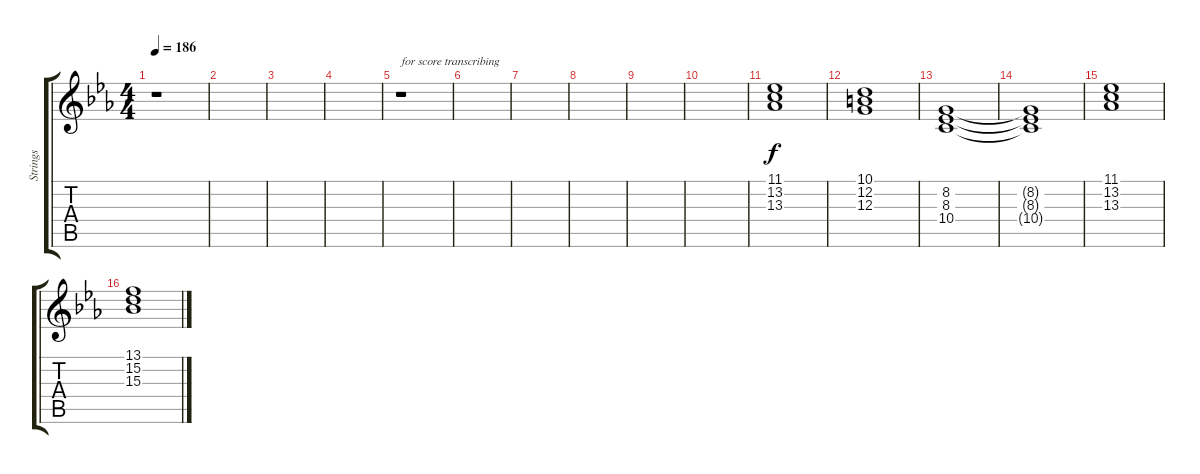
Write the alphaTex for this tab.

\track ("Strings" "Strings") {instrument stringensemble1}
\staff {score tabs}
\tuning (E4 B3 G3 D3 A2 E2) {hide}
\ts (4 4)
\tempo 186
\clef g2
\ks eb
r.1{txt "" dy f instrument stringensemble1} |
|
|
|
r.1{txt "for score transcribing"} |
|
|
|
|
|
(11.1 13.2 13.3).1 |
(10.1 12.2 12.3).1 |
(8.2 8.3 10.4).1 |
(8.2{t} 8.3{t} 10.4{t}).1 |
(11.1 13.2 13.3).1 |
(13.1 15.2 15.3).1
